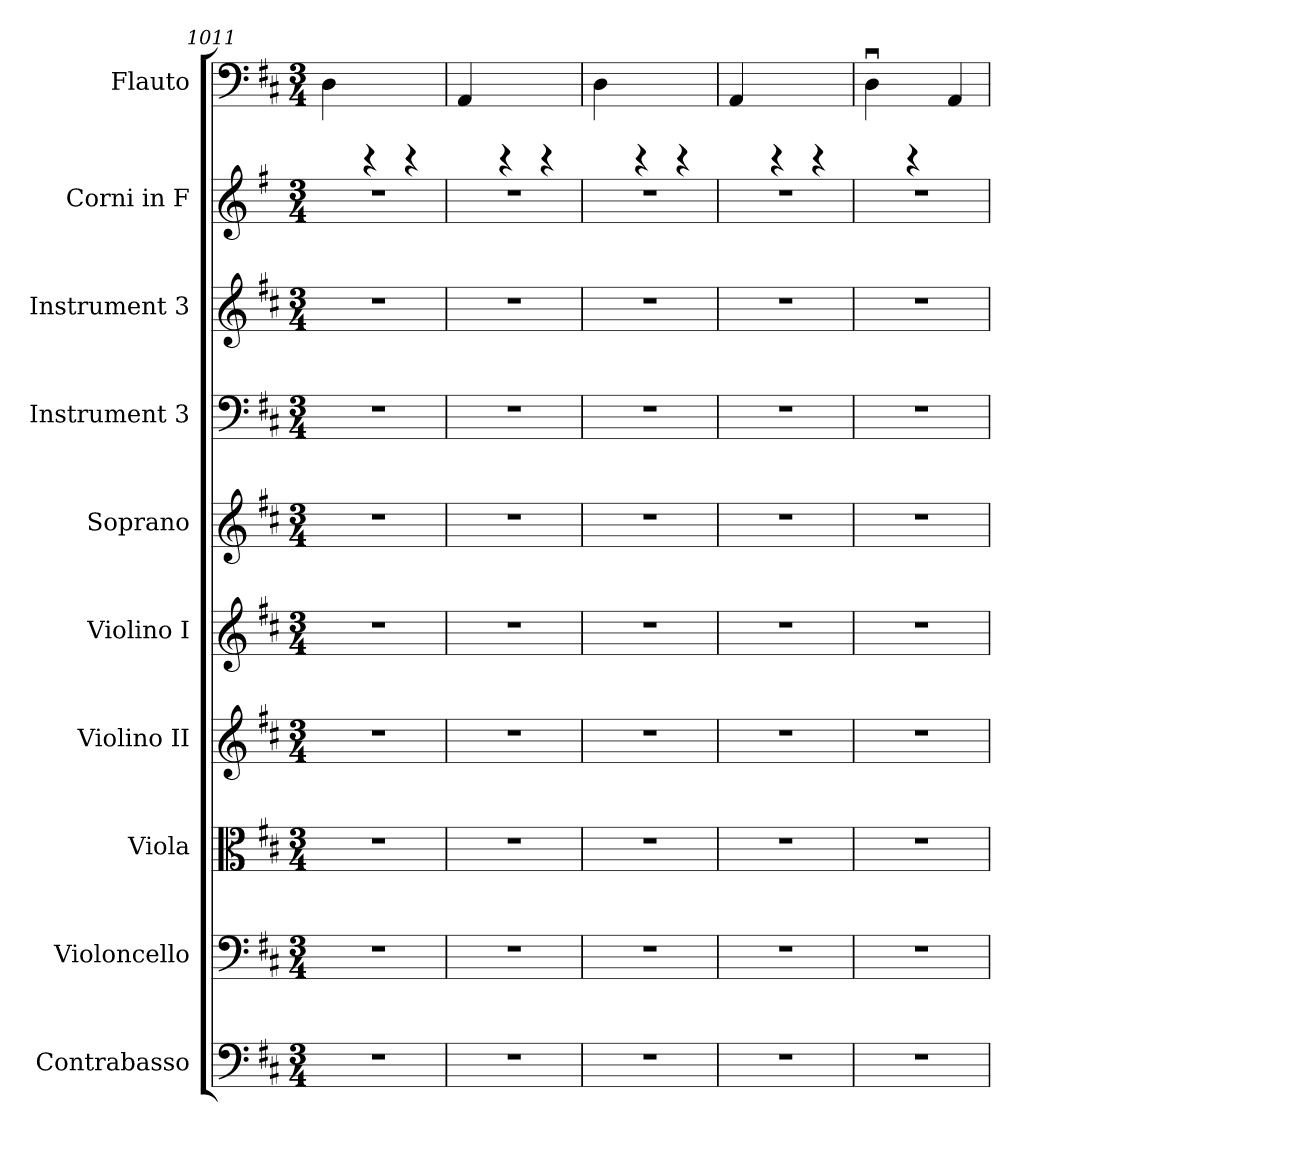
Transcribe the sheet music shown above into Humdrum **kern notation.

**kern	**kern	**kern	**kern	**kern	**kern	**kern	**kern	**kern	**kern
*part10	*part9	*part8	*part7	*part6	*part5	*part4	*part3	*part2	*part1
*staff10	*staff9	*staff8	*staff7	*staff6	*staff5	*staff4	*staff3	*staff2	*staff1
*I"Contrabasso	*I"Violoncello	*I"Viola	*I"Violino II	*I"Violino I	*I"Soprano	*I"Instrument 3	*I"Instrument 3	*I"Corni in F	*I"Flauto
*I'Cb.	*I'Vc.	*I'Vla.	*I'Vln. II	*I'Vln. I	*I'S	*	*	*I'Cor.	*I'Fl.
*clefF4	*clefF4	*clefC3	*clefG2	*clefG2	*clefG2	*clefF4	*clefG2	*clefG2	*clefF4
*ITrd1c2	*ITrd1c2	*ITrd1c2	*ITrd1c2	*ITrd1c2	*ITrd1c2	*ITrd1c2	*ITrd1c2	*ITrd4c7	*ITrd1c2
*k[]	*k[]	*k[]	*k[]	*k[]	*k[]	*k[]	*k[]	*k[]	*k[]
*C:	*C:	*C:	*C:	*C:	*C:	*C:	*C:	*C:	*C:
*M3/4	*M3/4	*M3/4	*M3/4	*M3/4	*M3/4	*M3/4	*M3/4	*M3/4	*M3/4
=1011	=1011	=1011	=1011	=1011	=1011	=1011	=1011	=1011	=1011
2.r	2.r	2.r	2.r	2.r	2.r	2.r	2.r	2.r	4C\
.	.	.	.	.	.	.	.	.	4rCCC
.	.	.	.	.	.	.	.	.	4rCCC
=1012	=1012	=1012	=1012	=1012	=1012	=1012	=1012	=1012	=1012
2.r	2.r	2.r	2.r	2.r	2.r	2.r	2.r	2.r	4GG/
.	.	.	.	.	.	.	.	.	4rCCC
.	.	.	.	.	.	.	.	.	4rCCC
!!LO:LB:g=z
=1013	=1013	=1013	=1013	=1013	=1013	=1013	=1013	=1013	=1013
2.r	2.r	2.r	2.r	2.r	2.r	2.r	2.r	2.r	4C\
.	.	.	.	.	.	.	.	.	4rCCC
.	.	.	.	.	.	.	.	.	4rCCC
=1014	=1014	=1014	=1014	=1014	=1014	=1014	=1014	=1014	=1014
2.r	2.r	2.r	2.r	2.r	2.r	2.r	2.r	2.r	4GG/
.	.	.	.	.	.	.	.	.	4rCCC
.	.	.	.	.	.	.	.	.	4rCCC
=1015	=1015	=1015	=1015	=1015	=1015	=1015	=1015	=1015	=1015
2.r	2.r	2.r	2.r	2.r	2.r	2.r	2.r	2.r	4Cu>\
.	.	.	.	.	.	.	.	.	4rCCC
.	.	.	.	.	.	.	.	.	4GG/
=	=	=	=	=	=	=	=	=	=
*-	*-	*-	*-	*-	*-	*-	*-	*-	*-
